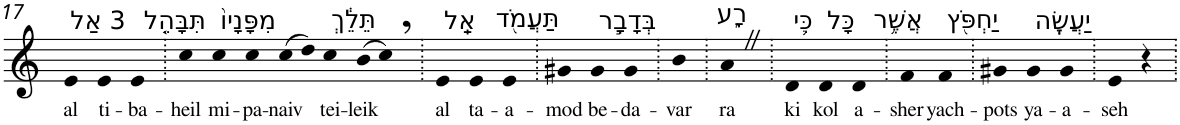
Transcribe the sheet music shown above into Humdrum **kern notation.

**kern	**text
*part1	*part1
*staff1	*staff1
*I"Piano	*
*I'Pno	*
!!LO:PB:g=z
*clefG2	*
*k[]	*
=17	=17
!LO:TX:a:t=3 אַל	!
!	!LO:LY:b
4e	al
!LO:TX:a:t=תִּבָּהֵ֤ל	!
!	!LO:LY:b
4e	ti-
!	!LO:LY:b
4e	-ba-
=18.	=18.
!	!LO:LY:b
4cc	-heil
!LO:TX:a:t=מִפָּנָיו֙	!
!	!LO:LY:b
4cc	mi-
!	!LO:LY:b
4cc	-pa-
!	!LO:LY:b
(>8cc	-naiv
8dd)	.
!LO:TX:a:t=תֵּלֵ֔ךְ	!
!	!LO:LY:b
4cc	tei-
!	!LO:LY:b
(>8b	-leik
8cc,)	.
=19.	=19.
!LO:TX:a:t=אַֽל	!
!	!LO:LY:b
4e	al
!LO:TX:a:t=תַּעֲמֹ֖ד	!
!	!LO:LY:b
4e	ta-
!	!LO:LY:b
4e	-a-
=20.	=20.
!	!LO:LY:b
4g#X	-mod
!LO:TX:a:t=בְּדָבָ֣ר	!
!	!LO:LY:b
4g#	be-
!	!LO:LY:b
4g#	-da-
=21.	=21.
!	!LO:LY:b
4b	-var
=22.	=22.
!LO:TX:a:t=רָ֑ע	!
!	!LO:LY:b
4aZ	ra
=23.	=23.
!LO:TX:a:t=כִּ֛י	!
!	!LO:LY:b
4d	ki
!LO:TX:a:t=כָּל	!
!	!LO:LY:b
4d	kol
!LO:TX:a:t=אֲשֶׁ֥ר	!
!	!LO:LY:b
4d	a-
=24.	=24.
!	!LO:LY:b
4f	-sher
!LO:TX:a:t=יַחְפֹּ֖ץ	!
!	!LO:LY:b
4f	yach-
=25.	=25.
!	!LO:LY:b
4g#X	-pots
!LO:TX:a:t=יַעֲשֶֽׂה	!
!	!LO:LY:b
4g#	ya-
!	!LO:LY:b
4g#	-a-
=26.	=26.
!	!LO:LY:b
4e	-seh
4r	.
=.	=.
*-	*-
